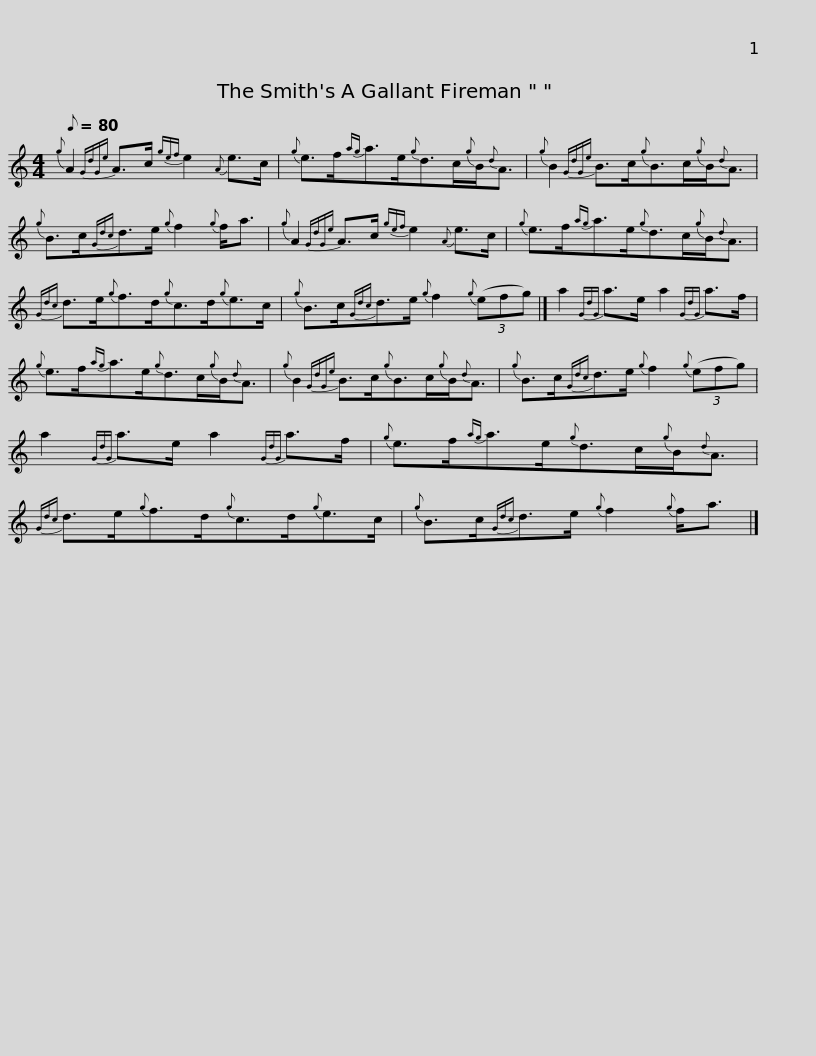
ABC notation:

X:1
L:1/8
Q:1/8=80
M:4/4
I:linebreak $
K:C
V:1 treble
V:1
{g} A2{GdGe} A>c{gef} e2{A} e>c |{g} e>f{ag}a>e{g}d>c{g}B/{d}A3/2 |{g} B2{GdGe} B>c{g}B>c{g}B/{d}A3/2 |${g} B>c{Gdc}d>e{g} f2{g} f<a |{g} A2{GdGe} A>c{gef} e2{A} e>c | %5
{g} e>f{ag}a>e{g}d>c{g}B/{d}A3/2 |${Gdc} d>e{g}f>d{g}c>d{g}e>c |{g} B>c{Gdc}d>e{g} f2{g} (3(efg) |] a2{GdG} a>e a2{GdG} a>f |${g} e>f{ag}a>e{g}d>c{g}B/{d}A3/2 | %10
{g} B2{GdGe} B>c{g}B>c{g}B/{d}A3/2 |{g} B>c{Gdc}d>e{g} f2{g} (3(efg) |$ a2{GdG} a>e a2{GdG} a>f |{g} e>f{ag}a>e{g}d>c{g}B/{d}A3/2 |{Gdc} d>e{g}f>d{g}c>d{g}e>c |$ %15
{g} B>c{Gdc}d>e{g} f2{g} f<a |] %16
